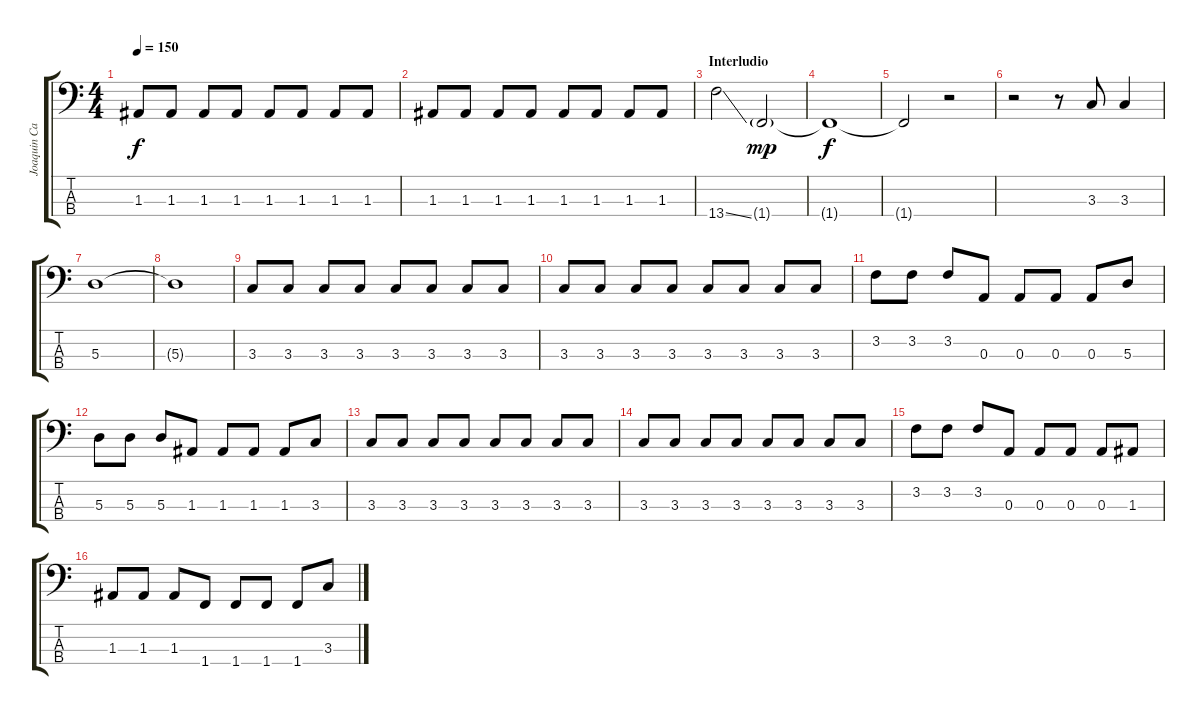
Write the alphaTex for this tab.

\track ("Joaquin Cardiel" "Joaquin Ca") {instrument electricbasspick}
\staff {score tabs}
\tuning (G2 D2 A1 E1) {hide}
\ts (4 4)
\tempo 150
\clef f4
\ks c
1.3.8{dy f} 1.3.8 1.3.8 1.3.8 1.3.8 1.3.8 1.3.8 1.3.8 |
1.3.8 1.3.8 1.3.8 1.3.8 1.3.8 1.3.8 1.3.8 1.3.8 |
\section ("" "Interludio")
13.4{ss}.2 1.4{g}.2{dy mp} |
1.4{t}.1{dy f} |
1.4{t}.2 r.2 |
r.2 r.8 3.3.8 3.3.4 |
5.3.1 |
5.3{t}.1 |
3.3.8 3.3.8 3.3.8 3.3.8 3.3.8 3.3.8 3.3.8 3.3.8 |
3.3.8 3.3.8 3.3.8 3.3.8 3.3.8 3.3.8 3.3.8 3.3.8 |
3.2.8 3.2.8 3.2.8 0.3.8 0.3.8 0.3.8 0.3.8 5.3.8 |
5.3.8 5.3.8 5.3.8 1.3.8 1.3.8 1.3.8 1.3.8 3.3.8 |
3.3.8 3.3.8 3.3.8 3.3.8 3.3.8 3.3.8 3.3.8 3.3.8 |
3.3.8 3.3.8 3.3.8 3.3.8 3.3.8 3.3.8 3.3.8 3.3.8 |
3.2.8 3.2.8 3.2.8 0.3.8 0.3.8 0.3.8 0.3.8 1.3.8 |
1.3.8 1.3.8 1.3.8 1.4.8 1.4.8 1.4.8 1.4.8 3.3.8
